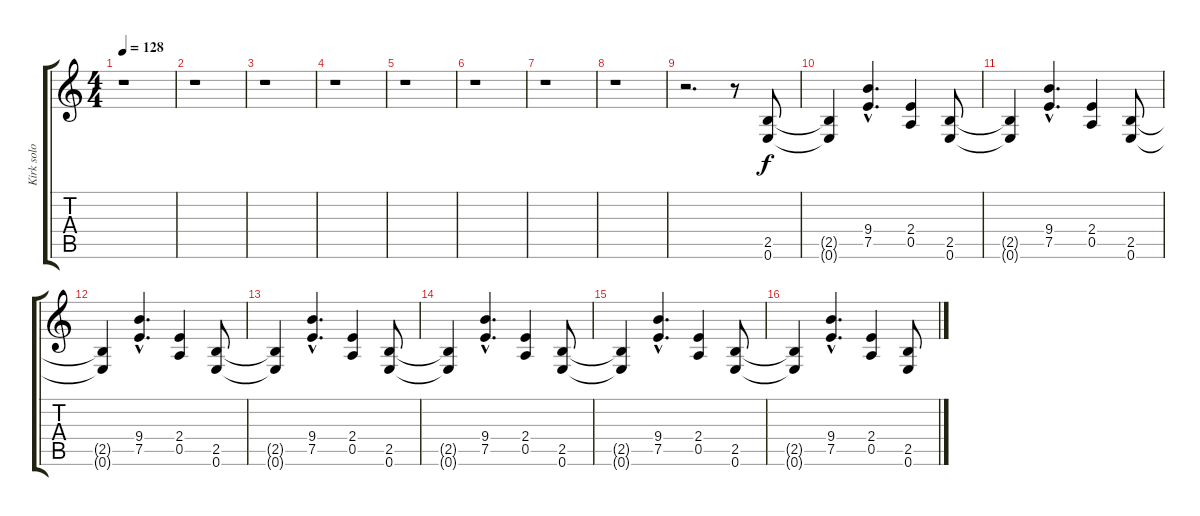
\track ("Kirk solo" "Kirk solo") {instrument distortionguitar}
\staff {score tabs}
\tuning (E4 B3 G3 D3 A2 E2) {hide}
\ts (4 4)
\tempo 128
\clef g2
\ks c
r.1{dy f instrument distortionguitar} |
r.1 |
r.1 |
r.1 |
r.1 |
r.1 |
r.1 |
r.1 |
r.2{d} r.8 (2.5 0.6).8 |
(2.5{t} 0.6{t}).4 (9.4{hac} 7.5{hac}).4{d} (2.4 0.5).4 (2.5 0.6).8 |
(2.5{t} 0.6{t}).4 (9.4{hac} 7.5{hac}).4{d} (2.4 0.5).4 (2.5 0.6).8 |
(2.5{t} 0.6{t}).4 (9.4{hac} 7.5{hac}).4{d} (2.4 0.5).4 (2.5 0.6).8 |
(2.5{t} 0.6{t}).4 (9.4{hac} 7.5{hac}).4{d} (2.4 0.5).4 (2.5 0.6).8 |
(2.5{t} 0.6{t}).4 (9.4{hac} 7.5{hac}).4{d} (2.4 0.5).4 (2.5 0.6).8 |
(2.5{t} 0.6{t}).4 (9.4{hac} 7.5{hac}).4{d} (2.4 0.5).4 (2.5 0.6).8 |
(2.5{t} 0.6{t}).4 (9.4{hac} 7.5{hac}).4{d} (2.4 0.5).4 (2.5 0.6).8
